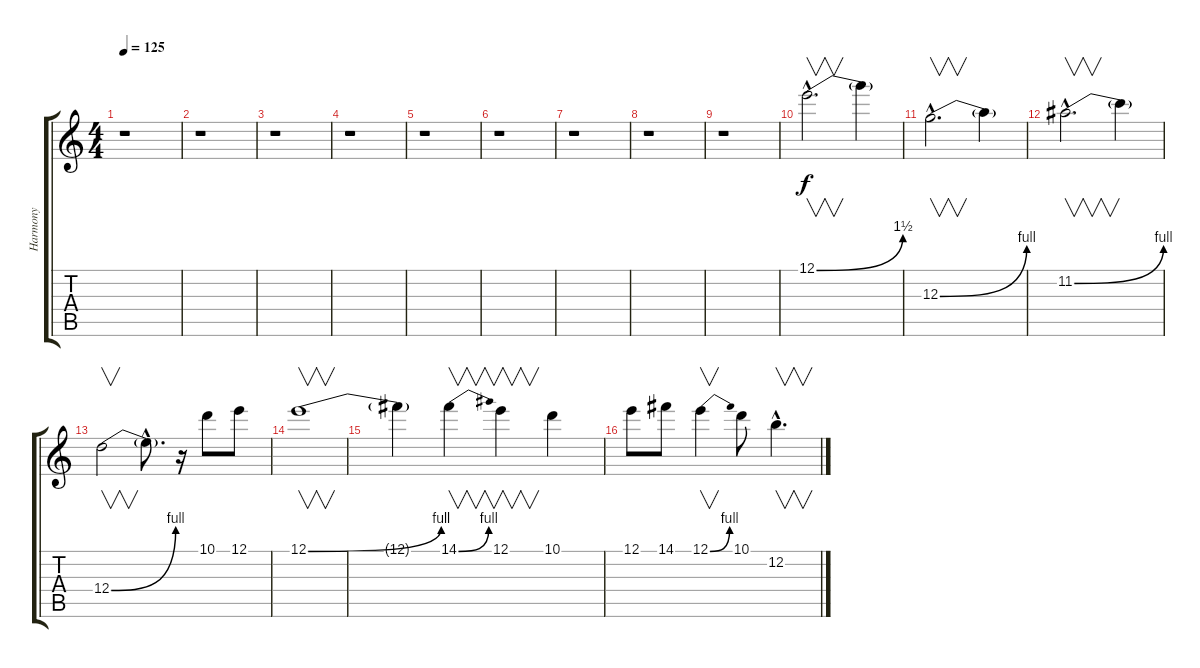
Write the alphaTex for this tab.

\track ("Harmony" "Harmony") {instrument distortionguitar}
\staff {score tabs}
\tuning (E4 B3 G3 D3 A2 E2) {hide}
\ts (4 4)
\tempo 125
\clef g2
\ks c
r.1{dy f instrument distortionguitar} |
r.1 |
r.1 |
r.1 |
r.1 |
r.1 |
r.1 |
r.1 |
r.1 |
12.1{be (bend 0 0 60 6) hac}.2{v d balance 12} 12.1{t}.4 |
12.3{be (bend 0 0 60 4) hac}.2{v d} 12.3{t}.4 |
11.2{be (bend 0 0 60 4) hac}.2{v d} 11.2{t}.4 |
12.4{be (bend 0 0 60 4)}.2{v} 12.4{hac t}.8{d} r.16 10.1.8 12.1.8 |
12.1{be (bend 0 0 60 4)}.1{v} |
12.1{t}.4 14.1{be (bend 0 0 60 4)}.4{v} 12.1.4{v} 10.1.4 |
12.1.8 14.1.8 12.1{be (bend 0 0 60 4)}.4{v} 10.1.8 12.2{hac}.4{v d}
